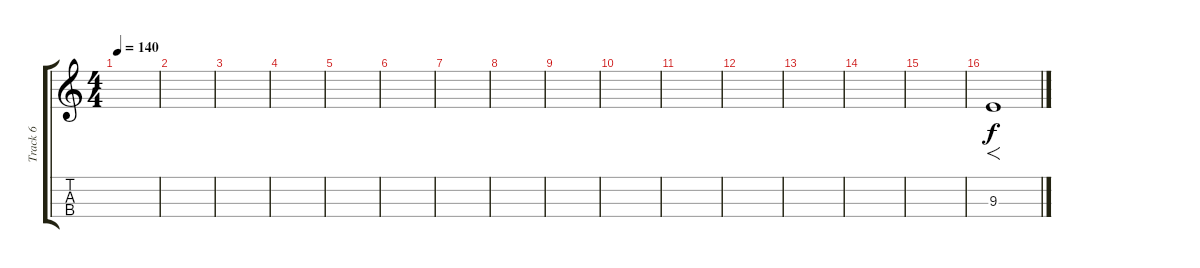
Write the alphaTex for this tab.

\track ("Track 6" "Track 6") {instrument violin}
\staff {score tabs}
\tuning (E4 B3 G3 D3) {hide}
\ts (4 4)
\tempo 140
\clef g2
\ks c
|
|
|
|
|
|
|
|
|
|
|
|
|
|
|
9.3.1{f volume 11}
